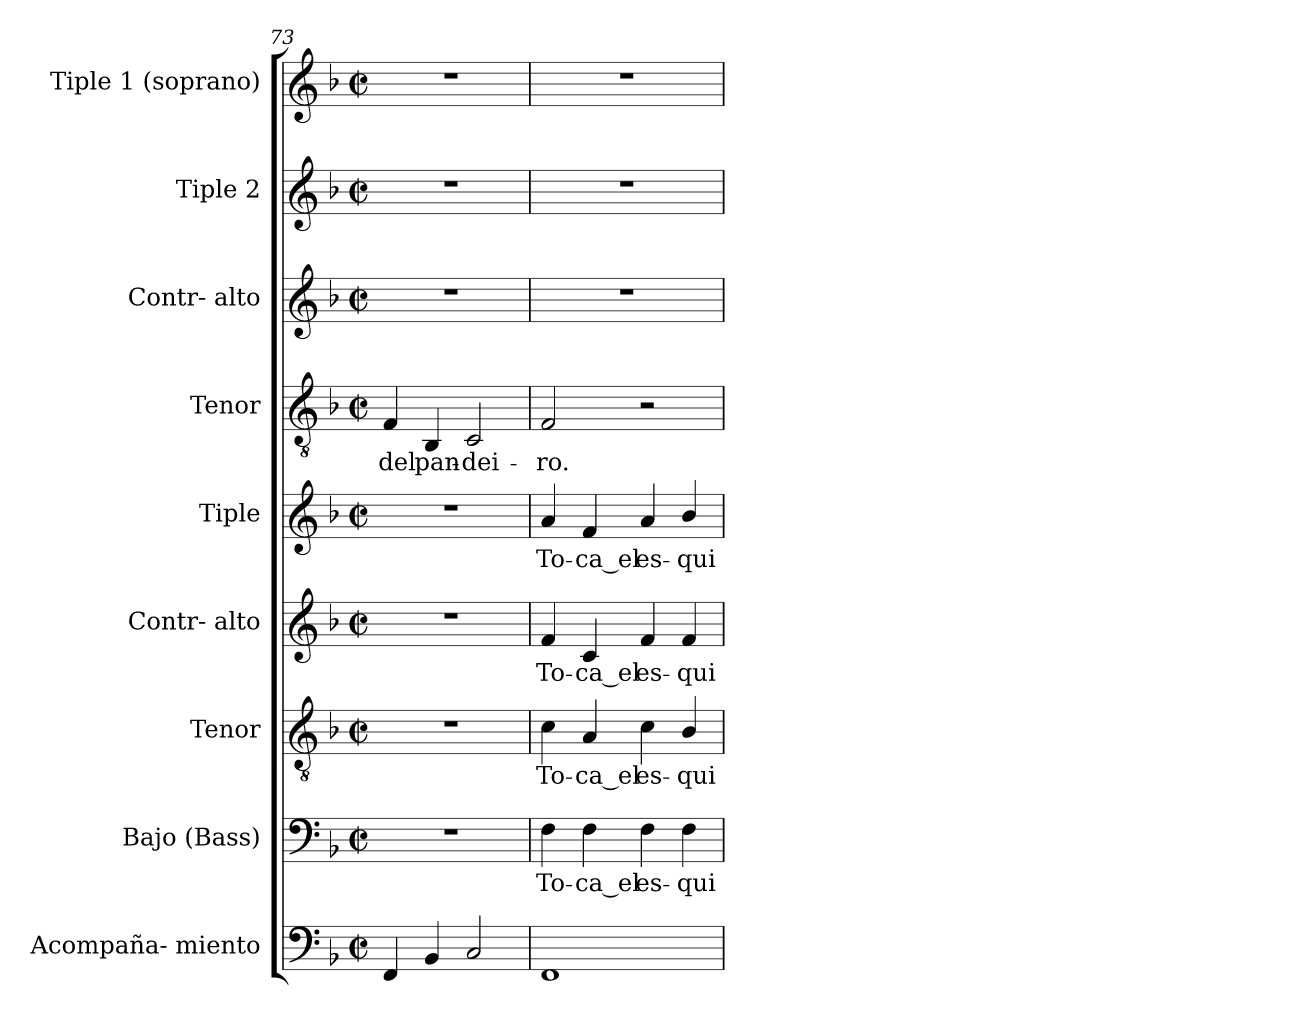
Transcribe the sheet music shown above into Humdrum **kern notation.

**kern	**kern	**text	**kern	**text	**kern	**text	**kern	**text	**kern	**text	**kern	**kern	**kern
*part9	*part8	*part8	*part7	*part7	*part6	*part6	*part5	*part5	*part4	*part4	*part3	*part2	*part1
*staff9	*staff8	*staff8	*staff7	*staff7	*staff6	*staff6	*staff5	*staff5	*staff4	*staff4	*staff3	*staff2	*staff1
*I"Acompaña- miento	*I"Bajo (Bass)	*	*I"Tenor	*	*I"Contr- alto	*	*I"Tiple	*	*I"Tenor	*	*I"Contr- alto	*I"Tiple 2	*I"Tiple 1 (soprano)
*	*I'B.	*	*I'T.	*	*I'A.	*	*	*	*I'T.	*	*I'A.	*	*I'S.
*clefF4	*clefF4	*	*clefGv2	*	*clefG2	*	*clefG2	*	*clefGv2	*	*clefG2	*clefG2	*clefG2
*	*	*	*ITrd7c12	*	*	*	*	*	*ITrd7c12	*	*	*	*
*k[b-]	*k[b-]	*	*k[b-]	*	*k[b-]	*	*k[b-]	*	*k[b-]	*	*k[b-]	*k[b-]	*k[b-]
*F:	*F:	*	*F:	*	*F:	*	*F:	*	*F:	*	*F:	*F:	*F:
*M2/2	*M2/2	*	*M2/2	*	*M2/2	*	*M2/2	*	*M2/2	*	*M2/2	*M2/2	*M2/2
*met(c|)	*met(c|)	*	*met(c|)	*	*met(c|)	*	*met(c|)	*	*met(c|)	*	*met(c|)	*met(c|)	*met(c|)
=73	=73	=73	=73	=73	=73	=73	=73	=73	=73	=73	=73	=73	=73
!	!	!	!	!	!	!	!	!	!	!LO:LY:b:color=#000000	!	!	!
4FFi/	1r	.	1r	.	1r	.	1r	.	4FFi/	del	1r	1r	1r
!	!	!	!	!	!	!	!	!	!	!LO:LY:b:color=#000000	!	!	!
4BB-i/	.	.	.	.	.	.	.	.	4BBB-i/	pan-	.	.	.
!	!	!	!	!	!	!	!	!	!	!LO:LY:b:color=#000000	!	!	!
2Ci/	.	.	.	.	.	.	.	.	2CCi/	-dei-	.	.	.
!!LO:PB:g=z
=74	=74	=74	=74	=74	=74	=74	=74	=74	=74	=74	=74	=74	=74
!	!	!LO:LY:b:color=#000000	!	!	!	!	!	!	!	!	!	!	!
!	!	!	!	!LO:LY:b:color=#000000	!	!	!	!	!	!	!	!	!
!	!	!	!	!	!	!LO:LY:b:color=#000000	!	!	!	!	!	!	!
!	!	!	!	!	!	!	!	!LO:LY:b:color=#000000	!	!	!	!	!
!	!	!	!	!	!	!	!	!	!	!LO:LY:b:color=#000000	!	!	!
1FFi	4Fi\	To-	4Ci\	To-	4fi/	To-	4ai/	To-	2FFi/	-ro.	1r	1r	1r
!	!	!LO:LY:b:color=#000000	!	!	!	!	!	!	!	!	!	!	!
!	!	!	!	!LO:LY:b:color=#000000	!	!	!	!	!	!	!	!	!
!	!	!	!	!	!	!LO:LY:b:color=#000000	!	!	!	!	!	!	!
!	!	!	!	!	!	!	!	!LO:LY:b:color=#000000	!	!	!	!	!
.	4Fi\	-ca_el	4AAi/	-ca_el	4ci/	-ca_el	4fi/	-ca_el	.	.	.	.	.
!	!	!LO:LY:b:color=#000000	!	!	!	!	!	!	!	!	!	!	!
!	!	!	!	!LO:LY:b:color=#000000	!	!	!	!	!	!	!	!	!
!	!	!	!	!	!	!LO:LY:b:color=#000000	!	!	!	!	!	!	!
!	!	!	!	!	!	!	!	!LO:LY:b:color=#000000	!	!	!	!	!
.	4Fi\	es-	4Ci\	es-	4fi/	es-	4ai/	es-	2r	.	.	.	.
!	!	!LO:LY:b:color=#000000	!	!	!	!	!	!	!	!	!	!	!
!	!	!	!	!LO:LY:b:color=#000000	!	!	!	!	!	!	!	!	!
!	!	!	!	!	!	!LO:LY:b:color=#000000	!	!	!	!	!	!	!
!	!	!	!	!	!	!	!	!LO:LY:b:color=#000000	!	!	!	!	!
.	4Fi\	-qui-	4BB-i/	-qui-	4fi/	-qui-	4b-i/	-qui-	.	.	.	.	.
=	=	=	=	=	=	=	=	=	=	=	=	=	=
*-	*-	*-	*-	*-	*-	*-	*-	*-	*-	*-	*-	*-	*-
